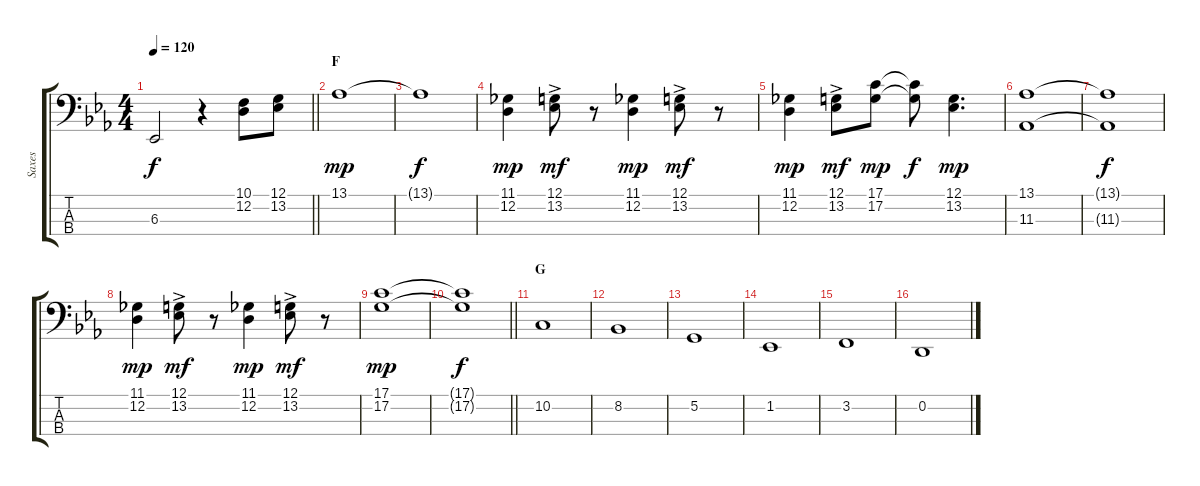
\track ("Saxes" "Saxes") {instrument altosax}
\staff {score tabs}
\tuning (G2 D2 A1 E1) {hide}
\ts (4 4)
\tempo 120
\clef f4
\barLineRight lightlight
\ks eb
6.3{t}.2{dy f} r.4 (10.1 12.2).8 (12.1 13.2).8 |
\section ("" "F")
13.1.1{dy mp} |
13.1{t}.1{dy f} |
(11.1 12.2).4{dy mp} (12.1{ac} 13.2{ac}).8{dy mf} r.8 (11.1 12.2).4{dy mp} (12.1{ac} 13.2{ac}).8{dy mf} r.8 |
(11.1 12.2).4{dy mp} (12.1{ac} 13.2{ac}).8{dy mf} (17.1 17.2).8{dy mp} (17.1{t} 17.2{t}).8{dy f} (12.1 13.2).4{d dy mp} |
(13.1 11.3).1 |
(13.1{t} 11.3{t}).1{dy f} |
(11.1 12.2).4{dy mp} (12.1{ac} 13.2{ac}).8{dy mf} r.8 (11.1 12.2).4{dy mp} (12.1{ac} 13.2{ac}).8{dy mf} r.8 |
(17.1 17.2).1{dy mp} |
\barLineRight lightlight
(17.1{t} 17.2{t}).1{dy f} |
\section ("" "G")
10.2.1 |
8.2.1 |
5.2.1 |
1.2.1 |
3.2.1 |
0.2.1
